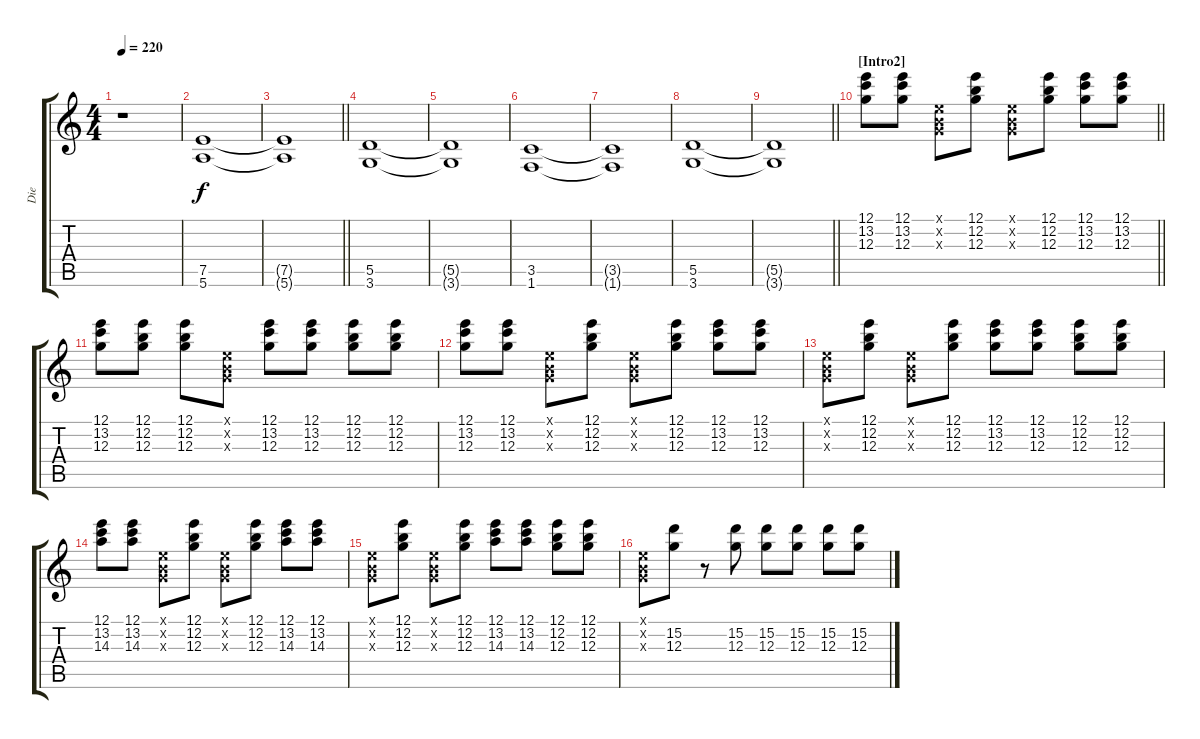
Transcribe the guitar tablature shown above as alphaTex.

\track ("Die" "Die") {instrument overdrivenguitar}
\staff {score tabs}
\tuning (E4 B3 G3 D3 A2 E2) {hide}
\ts (4 4)
\tempo 220
\clef g2
\ks c
r.1{dy f instrument overdrivenguitar} |
(7.5 5.6).1 |
\barLineRight lightlight
(7.5{t} 5.6{t}).1 |
(5.5 3.6).1 |
(5.5{t} 3.6{t}).1 |
(3.5 1.6).1 |
(3.5{t} 1.6{t}).1 |
(5.5 3.6).1 |
\barLineRight lightlight
(5.5{t} 3.6{t}).1 |
\section ("" "[Intro2]")
\barLineRight lightlight
(12.1 13.2 12.3).8{balance 8} (12.1 13.2 12.3).8 (0.1{x} 0.2{x} 0.3{x}).8 (12.1 12.2 12.3).8 (0.1{x} 0.2{x} 0.3{x}).8 (12.1 12.2 12.3).8 (12.1 13.2 12.3).8 (12.1 13.2 12.3).8 |
\section ("" "")
(12.1 13.2 12.3).8 (12.1 12.2 12.3).8 (12.1 12.2 12.3).8 (0.1{x} 0.2{x} 0.3{x}).8 (12.1 13.2 12.3).8 (12.1 13.2 12.3).8 (12.1 12.2 12.3).8 (12.1 12.2 12.3).8 |
(12.1 13.2 12.3).8 (12.1 13.2 12.3).8 (0.1{x} 0.2{x} 0.3{x}).8 (12.1 12.2 12.3).8 (0.1{x} 0.2{x} 0.3{x}).8 (12.1 12.2 12.3).8 (12.1 13.2 12.3).8 (12.1 13.2 12.3).8 |
(0.1{x} 0.2{x} 0.3{x}).8 (12.1 12.2 12.3).8 (0.1{x} 0.2{x} 0.3{x}).8 (12.1 12.2 12.3).8 (12.1 13.2 12.3).8 (12.1 13.2 12.3).8 (12.1 12.2 12.3).8 (12.1 12.2 12.3).8 |
(12.1 13.2 14.3).8 (12.1 13.2 14.3).8 (0.1{x} 0.2{x} 0.3{x}).8 (12.1 12.2 12.3).8 (0.1{x} 0.2{x} 0.3{x}).8 (12.1 12.2 12.3).8 (12.1 13.2 14.3).8 (12.1 13.2 14.3).8 |
(0.1{x} 0.2{x} 0.3{x}).8 (12.1 12.2 12.3).8 (0.1{x} 0.2{x} 0.3{x}).8 (12.1 12.2 12.3).8 (12.1 13.2 14.3).8 (12.1 13.2 14.3).8 (12.1 12.2 12.3).8 (12.1 12.2 12.3).8 |
(0.1{x} 0.2{x} 0.3{x}).8 (15.2 12.3).8 r.8 (15.2 12.3).8 (15.2 12.3).8 (15.2 12.3).8 (15.2 12.3).8 (15.2 12.3).8
